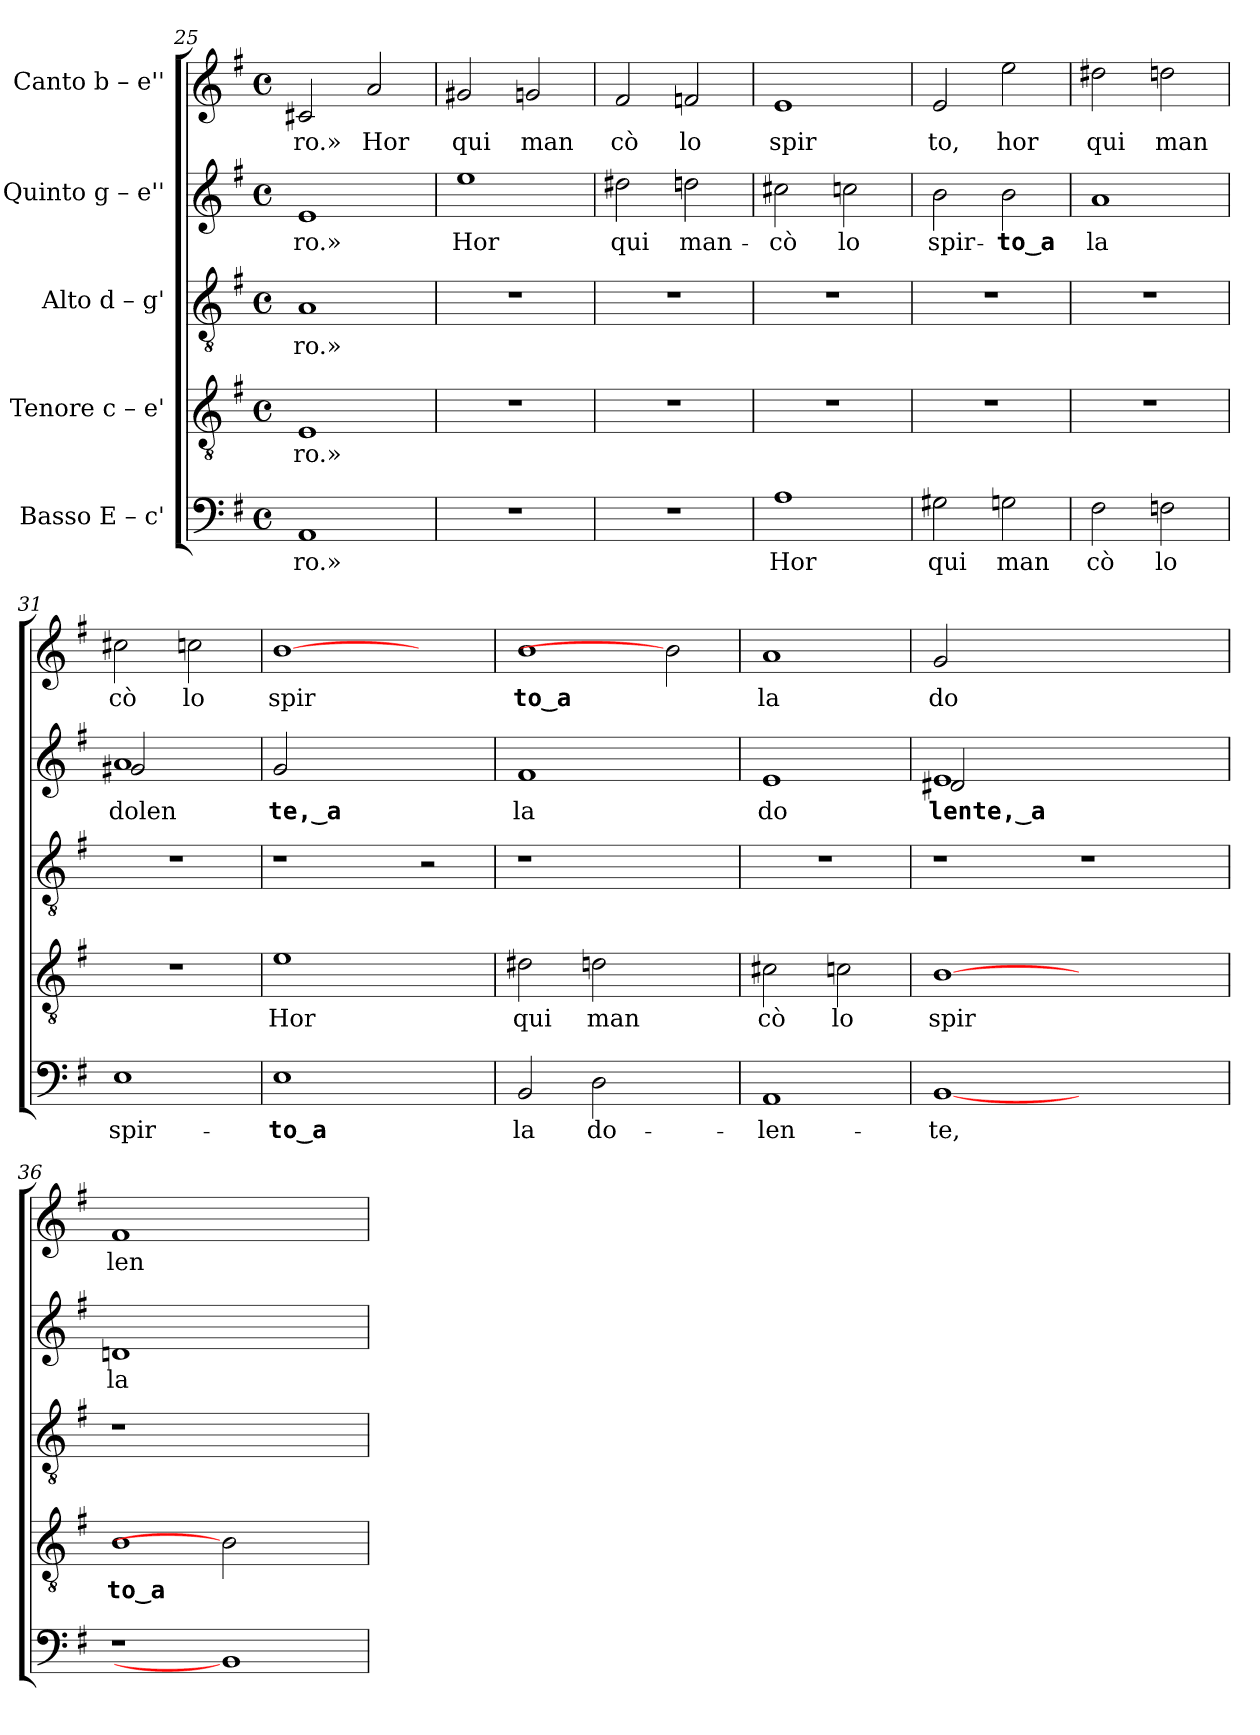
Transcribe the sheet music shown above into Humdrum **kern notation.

**kern	**text	**kern	**text	**kern	**text	**kern	**text	**kern	**text
*part5	*part5	*part4	*part4	*part3	*part3	*part2	*part2	*part1	*part1
*staff5	*staff5	*staff4	*staff4	*staff3	*staff3	*staff2	*staff2	*staff1	*staff1
*I"Basso  E – c'	*	*I"Tenore  c – e'	*	*I"Alto  d – g'	*	*I"Quinto  g – e''	*	*I"Canto  b – e''	*
*clefF4	*	*clefGv2	*	*clefGv2	*	*clefG2	*	*clefG2	*
*k[f#]	*	*k[f#]	*	*k[f#]	*	*k[f#]	*	*k[f#]	*
*G:	*	*G:	*	*G:	*	*G:	*	*G:	*
*M4/4	*	*M4/4	*	*M4/4	*	*M4/4	*	*M4/4	*
*met(c)	*	*met(c)	*	*met(c)	*	*met(c)	*	*met(c)	*
=25	=25	=25	=25	=25	=25	=25	=25	=25	=25
!	!LO:LY:b:rj	!	!LO:LY:b:rj	!	!LO:LY:b:rj	!	!LO:LY:b:rj	!	!LO:LY:b:rj
1AA	ro.»	1E	ro.»	1A	-ro.»	1e	-ro.»	2c#X/	ro.»
!	!	!	!	!	!	!	!	!	!LO:LY:b:rj
.	.	.	.	.	.	.	.	2a/	Hor
=26	=26	=26	=26	=26	=26	=26	=26	=26	=26
!	!	!	!	!	!	!	!LO:LY:b:rj	!	!LO:LY:b:rj
1r	.	1r	.	1r	.	1ee	Hor	2g#X/	qui
!	!	!	!	!	!	!	!	!	!LO:LY:b:rj
.	.	.	.	.	.	.	.	2g/	man
=27	=27	=27	=27	=27	=27	=27	=27	=27	=27
!	!	!	!	!	!	!	!LO:LY:b:rj	!	!LO:LY:b:rj
1r	.	1r	.	1r	.	2dd#X\	qui	2f#/	cò
!	!	!	!	!	!	!	!LO:LY:b:rj	!	!LO:LY:b:rj
.	.	.	.	.	.	2dd\	man-	2fn/	lo
=28	=28	=28	=28	=28	=28	=28	=28	=28	=28
!	!LO:LY:b:rj	!	!	!	!	!	!LO:LY:b:rj	!	!LO:LY:b:rj
1A	Hor	1r	.	1r	.	2cc#X\	-cò	1e	spir
!	!	!	!	!	!	!	!LO:LY:b:rj	!	!
.	.	.	.	.	.	2cc\	lo	.	.
=29	=29	=29	=29	=29	=29	=29	=29	=29	=29
!	!LO:LY:b:rj	!	!	!	!	!	!LO:LY:b:rj	!	!LO:LY:b:rj
2G#X\	qui	1r	.	1r	.	2b\	spir-	2e/	to,
!	!LO:LY:b:rj	!	!	!	!	!	!LO:LY:b:rj	!	!LO:LY:b:rj
2G\	man	.	.	.	.	2b\	-to‿a	2ee\	hor
=30	=30	=30	=30	=30	=30	=30	=30	=30	=30
!	!LO:LY:b:rj	!	!	!	!	!	!LO:LY:b:rj	!	!LO:LY:b:rj
2F#\	cò	1r	.	1r	.	1a	la	2dd#X\	qui
!	!LO:LY:b:rj	!	!	!	!	!	!	!	!LO:LY:b:rj
2Fn\	lo	.	.	.	.	.	.	2ddn\	man
!!LO:LB:g=z
=31	=31	=31	=31	=31	=31	=31	=31	=31	=31
!	!LO:LY:b:rj	!	!	!	!	!	!LO:LY:b:rj	!	!LO:LY:b:rj
*	*	*	*	*	*	*^	*	*	*
1E	spir-	1r	.	1r	.	1a	2g#X/	dolen	2cc#X\	cò
!	!	!	!	!	!	!	!	!	!	!LO:LY:b:rj
.	.	.	.	.	.	.	2ryy	.	2cc\	lo
=32	=32	=32	=32	=32	=32	=32	=32	=32	=32	=32
!	!LO:LY:b:rj	!	!LO:LY:b:rj	!	!	!	!	!LO:LY:b:rj	!	!LO:LY:b:rj
*	*	*	*	*	*	*v	*v	*	*	*
1E	-to‿a	1e	Hor	1r	.	2g/	te,‿a	[1b	spir
.	.	.	.	.	.	1ryy	.	.	.
2ryy	.	2ryy	.	2r	.	.	.	2ryy	.
=33	=33	=33	=33	=33	=33	=33	=33	=33	=33
!	!LO:LY:b:rj	!	!LO:LY:b:rj	!	!	!	!LO:LY:b:rj	!	!LO:LY:b:rj
2BB/	la	2d#X\	qui	1r	.	1f#	la	1b	to‿a
!	!LO:LY:b:rj	!	!LO:LY:b:rj	!	!	!	!	!	!
2D\	do-	2d\	man	.	.	.	.	.	.
2ryy	.	2ryy	.	2ryy	.	2ryy	.	2b]	.
=34	=34	=34	=34	=34	=34	=34	=34	=34	=34
!	!LO:LY:b:rj	!	!LO:LY:b:rj	!	!	!	!LO:LY:b:rj	!	!LO:LY:b:rj
1AA	-len-	2c#X\	cò	1r	.	1e	do	1a	la
!	!	!	!LO:LY:b:rj	!	!	!	!	!	!
.	.	2c\	lo	.	.	.	.	.	.
=35	=35	=35	=35	=35	=35	=35	=35	=35	=35
!	!LO:LY:b:rj	!	!LO:LY:b:rj	!	!	!	!LO:LY:b:rj	!	!LO:LY:b:rj
*	*	*	*	*	*	*^	*	*	*
[1BB	-te,	[1B	spir	1r	.	1e	2d#X/	lente,‿a	2g/	do
.	.	.	.	.	.	.	1ryy	.	1.ryy	.
1ryy	.	1ryy	.	1r	.	1ryy	.	.	.	.
.	.	.	.	.	.	.	2ryy	.	.	.
=36	=36	=36	=36	=36	=36	=36	=36	=36	=36	=36
!	!	!	!LO:LY:b:rj	!	!	!	!	!LO:LY:b:rj	!	!LO:LY:b:rj
*	*	*	*	*	*	*v	*v	*	*	*
1r	.	1B	to‿a	1r	.	1dn	la	1f#	len
1BB]	.	2B]	.	1ryy	.	1ryy	.	1ryy	.
.	.	2ryy	.	.	.	.	.	.	.
=	=	=	=	=	=	=	=	=	=
*-	*-	*-	*-	*-	*-	*-	*-	*-	*-
